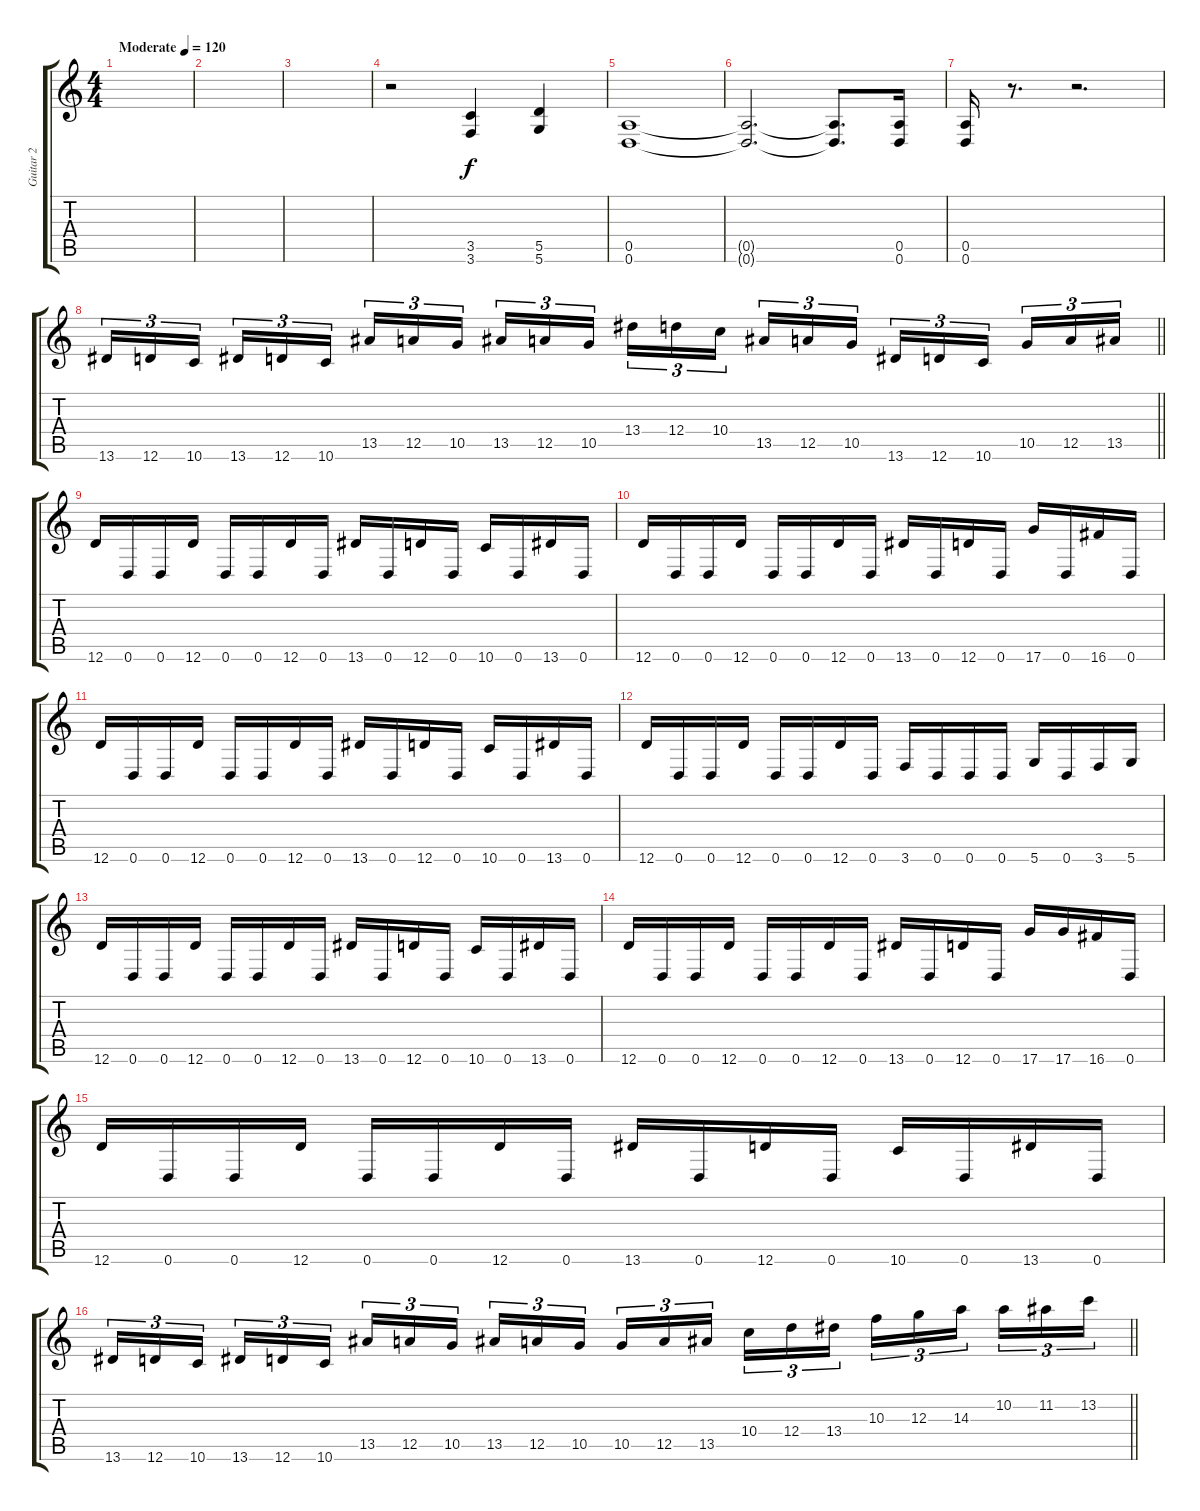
\track ("Guitar 2" "Guitar 2") {instrument distortionguitar}
\staff {score tabs}
\tuning (E4 B3 G3 D3 A2 D2) {hide}
\ts (4 4)
\tempo (120 "Moderate")
\clef g2
\ks c
|
|
|
r.2 (3.5 3.6).4 (5.5 5.6).4 |
(0.5 0.6).1 |
(0.5{t} 0.6{t}).2{d} (0.5{t} 0.6{t}).8{d} (0.5 0.6).16 |
(0.5 0.6).16 r.8{d} r.2{d} |
\barLineRight lightlight
13.6.16{tu (3 2)} 12.6.16{tu (3 2)} 10.6.16{tu (3 2) beam splitsecondary} 13.6.16{tu (3 2)} 12.6.16{tu (3 2)} 10.6.16{tu (3 2)} 13.5.16{tu (3 2)} 12.5.16{tu (3 2)} 10.5.16{tu (3 2) beam splitsecondary} 13.5.16{tu (3 2)} 12.5.16{tu (3 2)} 10.5.16{tu (3 2)} 13.4.16{tu (3 2)} 12.4.16{tu (3 2)} 10.4.16{tu (3 2) beam splitsecondary} 13.5.16{tu (3 2)} 12.5.16{tu (3 2)} 10.5.16{tu (3 2)} 13.6.16{tu (3 2)} 12.6.16{tu (3 2)} 10.6.16{tu (3 2) beam splitsecondary} 10.5.16{tu (3 2)} 12.5.16{tu (3 2)} 13.5.16{tu (3 2)} |
12.6.16 0.6.16 0.6.16 12.6.16 0.6.16 0.6.16 12.6.16 0.6.16 13.6.16 0.6.16 12.6.16 0.6.16 10.6.16 0.6.16 13.6.16 0.6.16 |
12.6.16 0.6.16 0.6.16 12.6.16 0.6.16 0.6.16 12.6.16 0.6.16 13.6.16 0.6.16 12.6.16 0.6.16 17.6.16 0.6.16 16.6.16 0.6.16 |
12.6.16 0.6.16 0.6.16 12.6.16 0.6.16 0.6.16 12.6.16 0.6.16 13.6.16 0.6.16 12.6.16 0.6.16 10.6.16 0.6.16 13.6.16 0.6.16 |
12.6.16 0.6.16 0.6.16 12.6.16 0.6.16 0.6.16 12.6.16 0.6.16 3.6.16 0.6.16 0.6.16 0.6.16 5.6.16 0.6.16 3.6.16 5.6.16 |
12.6.16 0.6.16 0.6.16 12.6.16 0.6.16 0.6.16 12.6.16 0.6.16 13.6.16 0.6.16 12.6.16 0.6.16 10.6.16 0.6.16 13.6.16 0.6.16 |
12.6.16 0.6.16 0.6.16 12.6.16 0.6.16 0.6.16 12.6.16 0.6.16 13.6.16 0.6.16 12.6.16 0.6.16 17.6.16 17.6.16 16.6.16 0.6.16 |
12.6.16 0.6.16 0.6.16 12.6.16 0.6.16 0.6.16 12.6.16 0.6.16 13.6.16 0.6.16 12.6.16 0.6.16 10.6.16 0.6.16 13.6.16 0.6.16 |
\barLineRight lightlight
13.6.16{tu (3 2)} 12.6.16{tu (3 2)} 10.6.16{tu (3 2) beam splitsecondary} 13.6.16{tu (3 2)} 12.6.16{tu (3 2)} 10.6.16{tu (3 2)} 13.5.16{tu (3 2)} 12.5.16{tu (3 2)} 10.5.16{tu (3 2) beam splitsecondary} 13.5.16{tu (3 2)} 12.5.16{tu (3 2)} 10.5.16{tu (3 2)} 10.5.16{tu (3 2) balance 8} 12.5.16{tu (3 2)} 13.5.16{tu (3 2) beam splitsecondary} 10.4.16{tu (3 2)} 12.4.16{tu (3 2)} 13.4.16{tu (3 2)} 10.3.16{tu (3 2)} 12.3.16{tu (3 2)} 14.3.16{tu (3 2) beam splitsecondary} 10.2.16{tu (3 2)} 11.2.16{tu (3 2)} 13.2.16{tu (3 2)}
